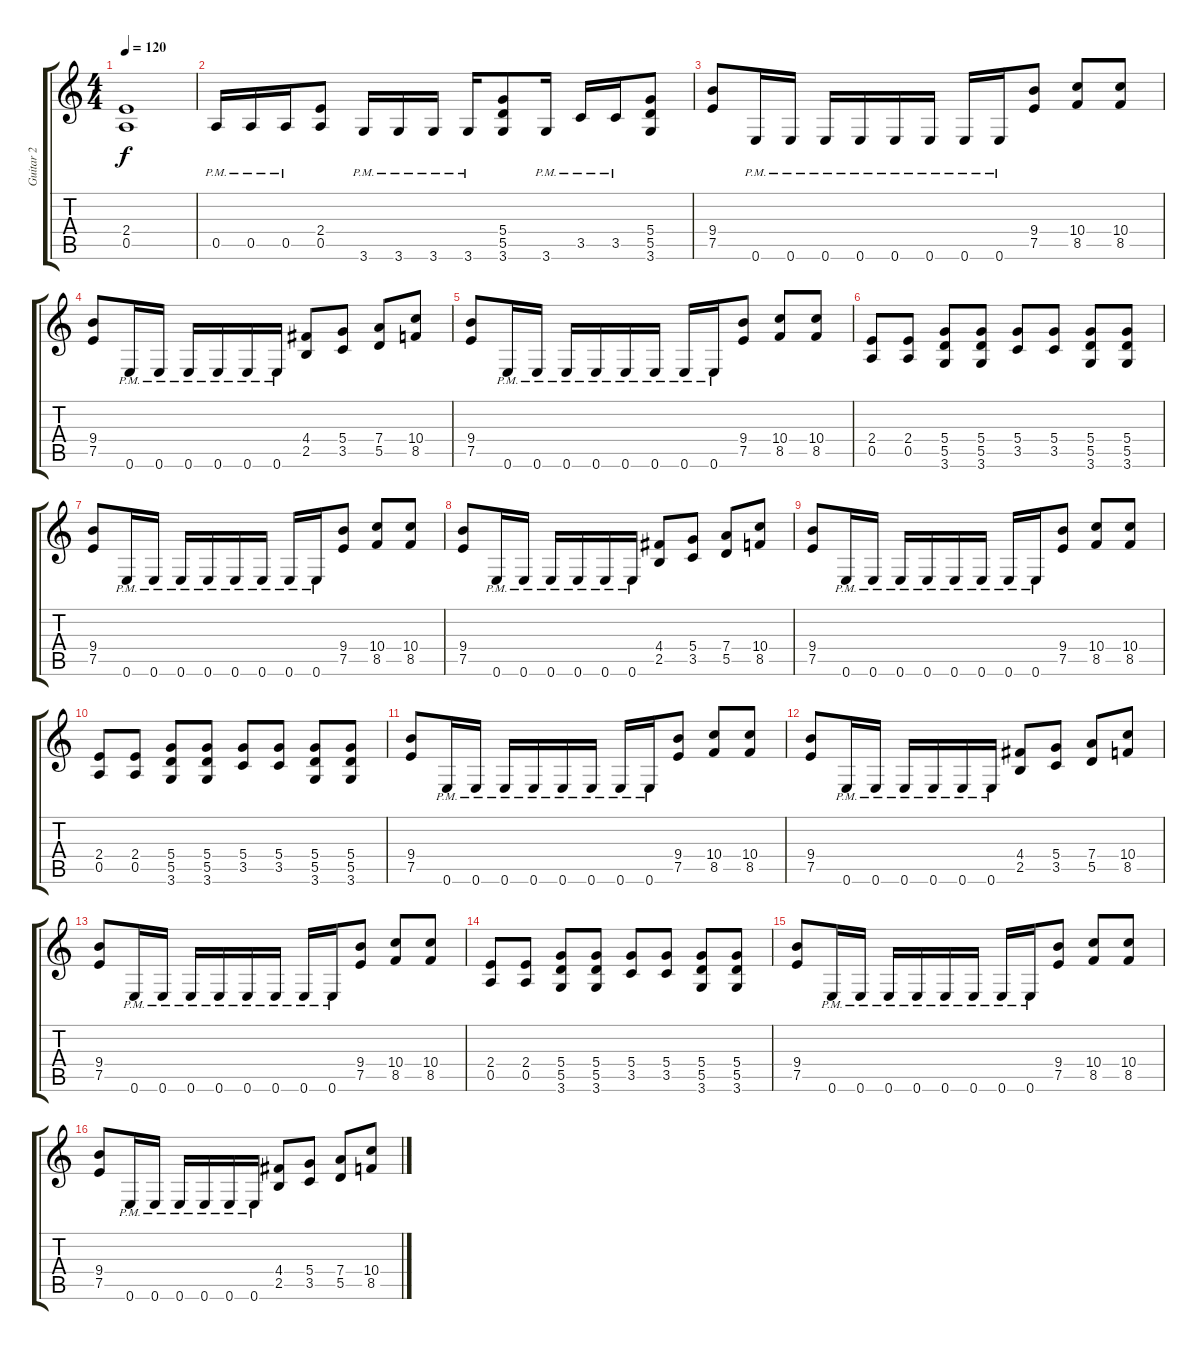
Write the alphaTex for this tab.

\track ("Guitar 2" "Guitar 2") {instrument distortionguitar}
\staff {score tabs}
\tuning (E4 B3 G3 D3 A2 E2) {hide}
\ts (4 4)
\tempo 120
\clef g2
\ks c
(2.4{t} 0.5{t}).1{dy f} |
0.5{pm}.16{volume 13 balance 8 instrument distortionguitar} 0.5{pm}.16 0.5{pm}.16 (2.4 0.5).8 3.6{pm}.16 3.6{pm}.16 3.6{pm}.16 3.6{pm}.16 (5.4 5.5 3.6).8 3.6{pm}.16 3.5{pm}.16 3.5{pm}.16 (5.4 5.5 3.6).8 |
(9.4 7.5).8 0.6{pm}.16 0.6{pm}.16 0.6{pm}.16 0.6{pm}.16 0.6{pm}.16 0.6{pm}.16 0.6{pm}.16 0.6{pm}.16 (9.4 7.5).8 (10.4 8.5).8 (10.4 8.5).8 |
(9.4 7.5).8 0.6{pm}.16 0.6{pm}.16 0.6{pm}.16 0.6{pm}.16 0.6{pm}.16 0.6{pm}.16 (4.4 2.5).8 (5.4 3.5).8 (7.4 5.5).8 (10.4 8.5).8 |
(9.4 7.5).8 0.6{pm}.16 0.6{pm}.16 0.6{pm}.16 0.6{pm}.16 0.6{pm}.16 0.6{pm}.16 0.6{pm}.16 0.6{pm}.16 (9.4 7.5).8 (10.4 8.5).8 (10.4 8.5).8 |
(2.4 0.5).8 (2.4 0.5).8 (5.4 5.5 3.6).8 (5.4 5.5 3.6).8 (5.4 3.5).8 (5.4 3.5).8 (5.4 5.5 3.6).8 (5.4 5.5 3.6).8 |
(9.4 7.5).8{volume 10} 0.6{pm}.16 0.6{pm}.16 0.6{pm}.16 0.6{pm}.16 0.6{pm}.16 0.6{pm}.16 0.6{pm}.16 0.6{pm}.16 (9.4 7.5).8 (10.4 8.5).8 (10.4 8.5).8 |
(9.4 7.5).8 0.6{pm}.16 0.6{pm}.16 0.6{pm}.16 0.6{pm}.16 0.6{pm}.16 0.6{pm}.16 (4.4 2.5).8 (5.4 3.5).8 (7.4 5.5).8 (10.4 8.5).8 |
(9.4 7.5).8 0.6{pm}.16 0.6{pm}.16 0.6{pm}.16 0.6{pm}.16 0.6{pm}.16 0.6{pm}.16 0.6{pm}.16 0.6{pm}.16 (9.4 7.5).8 (10.4 8.5).8 (10.4 8.5).8 |
(2.4 0.5).8 (2.4 0.5).8 (5.4 5.5 3.6).8 (5.4 5.5 3.6).8 (5.4 3.5).8 (5.4 3.5).8 (5.4 5.5 3.6).8 (5.4 5.5 3.6).8 |
(9.4 7.5).8{volume 10} 0.6{pm}.16 0.6{pm}.16 0.6{pm}.16 0.6{pm}.16 0.6{pm}.16 0.6{pm}.16 0.6{pm}.16 0.6{pm}.16 (9.4 7.5).8 (10.4 8.5).8 (10.4 8.5).8 |
(9.4 7.5).8 0.6{pm}.16 0.6{pm}.16 0.6{pm}.16 0.6{pm}.16 0.6{pm}.16 0.6{pm}.16 (4.4 2.5).8 (5.4 3.5).8 (7.4 5.5).8 (10.4 8.5).8 |
(9.4 7.5).8 0.6{pm}.16 0.6{pm}.16 0.6{pm}.16 0.6{pm}.16 0.6{pm}.16 0.6{pm}.16 0.6{pm}.16 0.6{pm}.16 (9.4 7.5).8 (10.4 8.5).8 (10.4 8.5).8 |
(2.4 0.5).8 (2.4 0.5).8 (5.4 5.5 3.6).8 (5.4 5.5 3.6).8 (5.4 3.5).8 (5.4 3.5).8 (5.4 5.5 3.6).8 (5.4 5.5 3.6).8 |
(9.4 7.5).8{volume 10} 0.6{pm}.16 0.6{pm}.16 0.6{pm}.16 0.6{pm}.16 0.6{pm}.16 0.6{pm}.16 0.6{pm}.16 0.6{pm}.16 (9.4 7.5).8 (10.4 8.5).8 (10.4 8.5).8 |
(9.4 7.5).8 0.6{pm}.16 0.6{pm}.16 0.6{pm}.16 0.6{pm}.16 0.6{pm}.16 0.6{pm}.16 (4.4 2.5).8 (5.4 3.5).8 (7.4 5.5).8 (10.4 8.5).8
